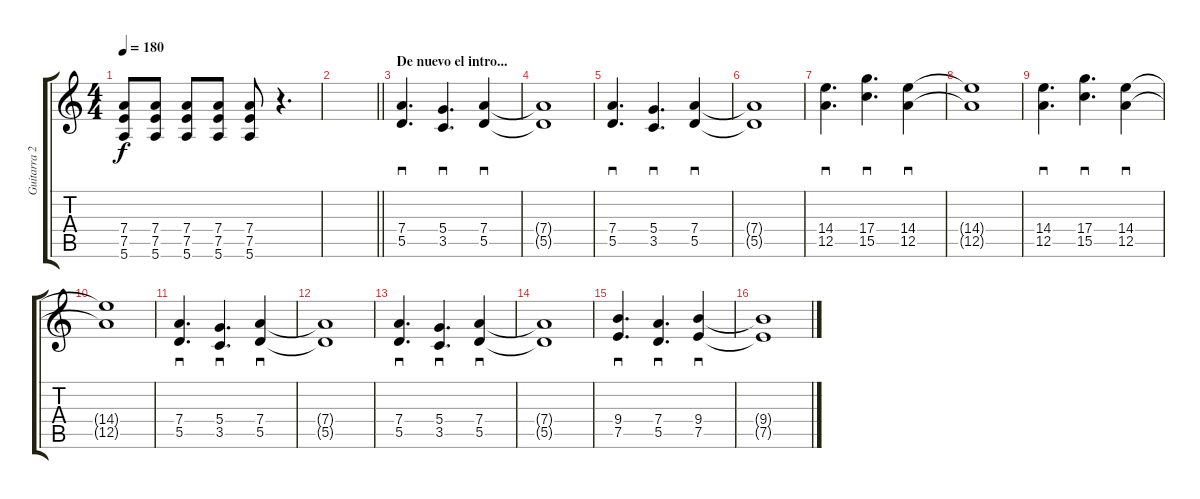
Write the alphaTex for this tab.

\track ("Guitarra 2" "Guitarra 2") {instrument distortionguitar}
\staff {score tabs}
\tuning (E4 B3 G3 D3 A2 E2) {hide}
\ts (4 4)
\tempo 180
\clef g2
\ks c
(7.4 7.5 5.6).8{dy f} (7.4 7.5 5.6).8 (7.4 7.5 5.6).8 (7.4 7.5 5.6).8 (7.4 7.5 5.6).8 r.4{d} |
\barLineRight lightlight
|
\section ("" "De nuevo el intro...")
(7.4 5.5).4{d sd} (5.4 3.5).4{d sd} (7.4 5.5).4{sd} |
(7.4{t} 5.5{t}).1 |
(7.4 5.5).4{d sd} (5.4 3.5).4{d sd} (7.4 5.5).4{sd} |
(7.4{t} 5.5{t}).1 |
(14.4 12.5).4{d sd} (17.4 15.5).4{d sd} (14.4 12.5).4{sd} |
(14.4{t} 12.5{t}).1 |
(14.4 12.5).4{d sd} (17.4 15.5).4{d sd} (14.4 12.5).4{sd} |
(14.4{t} 12.5{t}).1 |
(7.4 5.5).4{d sd} (5.4 3.5).4{d sd} (7.4 5.5).4{sd} |
(7.4{t} 5.5{t}).1 |
(7.4 5.5).4{d sd} (5.4 3.5).4{d sd} (7.4 5.5).4{sd} |
(7.4{t} 5.5{t}).1 |
(9.4 7.5).4{d sd} (7.4 5.5).4{d sd} (9.4 7.5).4{sd} |
(9.4{t} 7.5{t}).1
